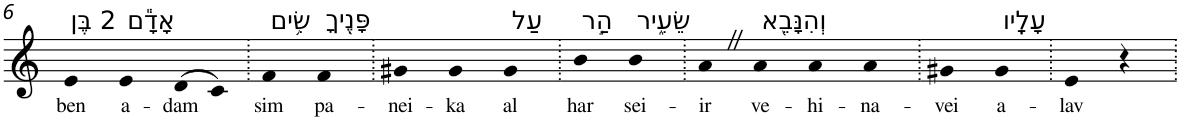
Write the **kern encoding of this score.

**kern	**text
*part1	*part1
*staff1	*staff1
*I"Piano	*
*I'Pno	*
!!LO:PB:g=z
*clefG2	*
*k[]	*
=6	=6
!LO:TX:a:t=2 בֶּן	!
!	!LO:LY:b
4e	ben
!LO:TX:a:t=אָדָ֕ם	!
!	!LO:LY:b
4e	a-
!	!LO:LY:b
(>8d	-dam
8c)	.
=7.	=7.
!LO:TX:a:t=שִׂ֥ים	!
!	!LO:LY:b
4f	sim
!LO:TX:a:t=פָּנֶ֖יךָ	!
!	!LO:LY:b
4f	pa-
=8.	=8.
!	!LO:LY:b
4g#X	-nei-
!	!LO:LY:b
4g#	-ka
!LO:TX:a:t=עַל	!
!	!LO:LY:b
4g#	al
=9.	=9.
!LO:TX:a:t=הַ֣ר	!
!	!LO:LY:b
4b	har
!LO:TX:a:t=שֵׂעִ֑יר	!
!	!LO:LY:b
4b	sei-
=10.	=10.
!	!LO:LY:b
4aZ	-ir
!LO:TX:a:t=וְהִנָּבֵ֖א	!
!	!LO:LY:b
4a	ve-
!	!LO:LY:b
4a	-hi-
!	!LO:LY:b
4a	-na-
=11.	=11.
!	!LO:LY:b
4g#X	-vei
!LO:TX:a:t=עָלָֽיו	!
!	!LO:LY:b
4g#	a-
=12.	=12.
!	!LO:LY:b
4e	-lav
4r	.
=.	=.
*-	*-
